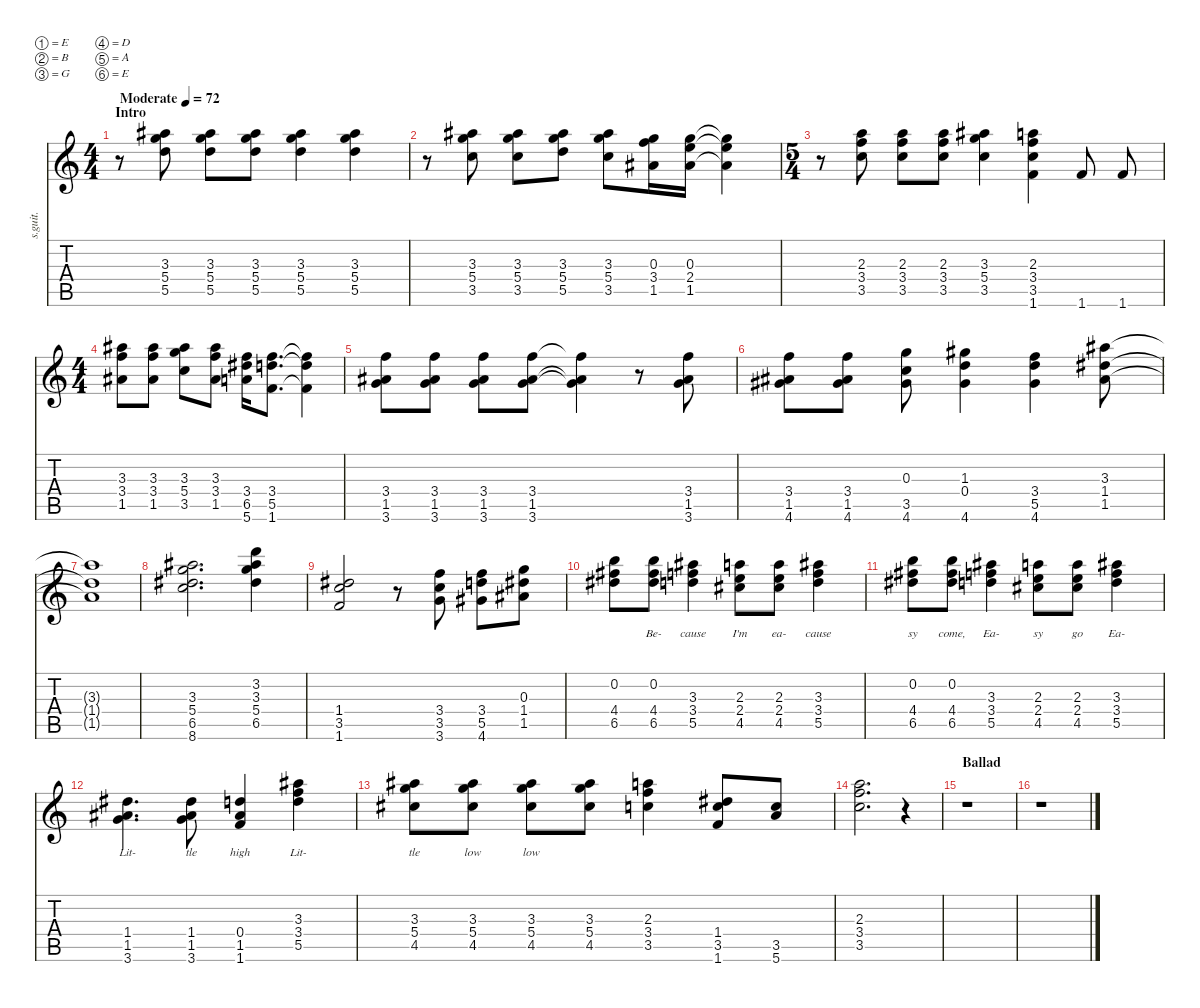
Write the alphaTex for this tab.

\defaultSystemsLayout 4
\hideDynamics
\bracketExtendMode nobrackets
\track ("Freddie, Brian, and Roger | Backing Vocals" "s.guit.") {instrument choiraahs}
\staff {score tabs}
\tuning (E5 B4 G4 D4 A3 E3)
\displaytranspose 12
\ts (4 4)
\beaming (8 2 2 2 2)
\section ("" "Intro")
\tempo (72 "Moderate")
\clef g2
\ks c
r.8{dy f instrument choiraahs} (3.3{acc #} 5.4 5.5).8{lyrics (0 "") lyrics (1 "") lyrics (2 "") lyrics (3 "") lyrics (4 "")} (3.3{acc #} 5.4 5.5).8{lyrics (0 "") lyrics (1 "") lyrics (2 "") lyrics (3 "") lyrics (4 "")} (3.3{acc #} 5.4 5.5).8{lyrics (0 "") lyrics (1 "") lyrics (2 "") lyrics (3 "") lyrics (4 "")} (3.3{acc #} 5.4 5.5).4{lyrics (0 "") lyrics (1 "") lyrics (2 "") lyrics (3 "") lyrics (4 "")} (3.3{acc #} 5.4 5.5).4{lyrics (0 "") lyrics (1 "") lyrics (2 "") lyrics (3 "") lyrics (4 "")} |
r.8 (3.3{acc #} 5.4 3.5).8{lyrics (0 "") lyrics (1 "") lyrics (2 "") lyrics (3 "") lyrics (4 "")} (3.3{acc #} 5.4 3.5).8{lyrics (0 "") lyrics (1 "") lyrics (2 "") lyrics (3 "") lyrics (4 "")} (3.3{acc #} 5.4 5.5).8{lyrics (0 "") lyrics (1 "") lyrics (2 "") lyrics (3 "") lyrics (4 "")} (3.3{acc #} 5.4 3.5).8{lyrics (0 "") lyrics (1 "") lyrics (2 "") lyrics (3 "") lyrics (4 "")} (0.3 3.4 1.5{acc #}).16{lyrics (0 "") lyrics (1 "") lyrics (2 "") lyrics (3 "") lyrics (4 "")} (0.3 2.4 1.5{acc #}).16{lyrics (0 "") lyrics (1 "") lyrics (2 "") lyrics (3 "") lyrics (4 "")} (0.3{t} 2.4{t} 1.5{t acc #}).4{lyrics (0 "") lyrics (1 "") lyrics (2 "") lyrics (3 "") lyrics (4 "")} |
\ts (5 4)
\beaming (8 2 2 2 2)
r.8 (2.3 3.4 3.5).8{lyrics (0 "") lyrics (1 "") lyrics (2 "") lyrics (3 "") lyrics (4 "")} (2.3 3.4 3.5).8{lyrics (0 "") lyrics (1 "") lyrics (2 "") lyrics (3 "") lyrics (4 "")} (2.3 3.4 3.5).8{lyrics (0 "") lyrics (1 "") lyrics (2 "") lyrics (3 "") lyrics (4 "")} (3.3{acc #} 5.4 3.5).4{lyrics (0 "") lyrics (1 "") lyrics (2 "") lyrics (3 "") lyrics (4 "")} (2.3 3.4 3.5 1.6).4{lyrics (0 "") lyrics (1 "") lyrics (2 "") lyrics (3 "") lyrics (4 "")} 1.6.8{lyrics (0 "") lyrics (1 "") lyrics (2 "") lyrics (3 "") lyrics (4 "")} 1.6.8{lyrics (0 "") lyrics (1 "") lyrics (2 "") lyrics (3 "") lyrics (4 "")} |
\ts (4 4)
\beaming (8 2 2 2 2)
(3.3{acc #} 3.4 1.5{acc #}).8{lyrics (0 "") lyrics (1 "") lyrics (2 "") lyrics (3 "") lyrics (4 "")} (3.3{acc #} 3.4 1.5{acc #}).8{lyrics (0 "") lyrics (1 "") lyrics (2 "") lyrics (3 "") lyrics (4 "")} (3.3{acc #} 5.4 3.5).8{lyrics (0 "") lyrics (1 "") lyrics (2 "") lyrics (3 "") lyrics (4 "")} (3.3{acc #} 3.4 1.5{acc #}).8{lyrics (0 "") lyrics (1 "") lyrics (2 "") lyrics (3 "") lyrics (4 "")} (3.4 6.5{acc #} 5.6).16{lyrics (0 "") lyrics (1 "") lyrics (2 "") lyrics (3 "") lyrics (4 "")} (3.4 5.5 1.6).8{d lyrics (0 "") lyrics (1 "") lyrics (2 "") lyrics (3 "") lyrics (4 "")} (3.4{t} 5.5{t} 1.6{t}).4{lyrics (0 "") lyrics (1 "") lyrics (2 "") lyrics (3 "") lyrics (4 "")} |
(3.4 1.5{acc #} 3.6).8{lyrics (0 "") lyrics (1 "") lyrics (2 "") lyrics (3 "") lyrics (4 "")} (3.4 1.5{acc #} 3.6).8{lyrics (0 "") lyrics (1 "") lyrics (2 "") lyrics (3 "") lyrics (4 "")} (3.4 1.5{acc #} 3.6).8{lyrics (0 "") lyrics (1 "") lyrics (2 "") lyrics (3 "") lyrics (4 "")} (3.4 1.5{acc #} 3.6).8{lyrics (0 "") lyrics (1 "") lyrics (2 "") lyrics (3 "") lyrics (4 "")} (3.4{t} 1.5{t acc #} 3.6{t}).4{lyrics (0 "") lyrics (1 "") lyrics (2 "") lyrics (3 "") lyrics (4 "")} r.8 (3.4 1.5{acc #} 3.6).8{lyrics (0 "") lyrics (1 "") lyrics (2 "") lyrics (3 "") lyrics (4 "")} |
(3.4 1.5{acc #} 4.6{acc #}).8{lyrics (0 "") lyrics (1 "") lyrics (2 "") lyrics (3 "") lyrics (4 "")} (3.4 1.5{acc #} 4.6{acc #}).8{lyrics (0 "") lyrics (1 "") lyrics (2 "") lyrics (3 "") lyrics (4 "")} (0.3 3.5 4.6{acc #}).8{lyrics (0 "") lyrics (1 "") lyrics (2 "") lyrics (3 "") lyrics (4 "")} (1.3{acc #} 0.4 4.6{acc #}).4{lyrics (0 "") lyrics (1 "") lyrics (2 "") lyrics (3 "") lyrics (4 "")} (3.4 5.5 4.6{acc #}).4{lyrics (0 "") lyrics (1 "") lyrics (2 "") lyrics (3 "") lyrics (4 "")} (3.3{acc #} 1.4{acc #} 1.5{acc #}).8{lyrics (0 "") lyrics (1 "") lyrics (2 "") lyrics (3 "") lyrics (4 "")} |
(3.3{t acc #} 1.4{t acc #} 1.5{t acc #}).1{lyrics (0 "") lyrics (1 "") lyrics (2 "") lyrics (3 "") lyrics (4 "")} |
(3.3{acc #} 5.4 6.5{acc #} 8.6).2{d lyrics (0 "") lyrics (1 "") lyrics (2 "") lyrics (3 "") lyrics (4 "")} (3.2 3.3{acc #} 5.4 6.5{acc #}).4{lyrics (0 "") lyrics (1 "") lyrics (2 "") lyrics (3 "") lyrics (4 "")} |
(1.4{acc #} 3.5 1.6).2{lyrics (0 "") lyrics (1 "") lyrics (2 "") lyrics (3 "") lyrics (4 "")} r.8 (3.4 3.5 3.6).8{lyrics (0 "") lyrics (1 "") lyrics (2 "") lyrics (3 "") lyrics (4 "")} (3.4 5.5 4.6{acc #}).8{lyrics (0 "") lyrics (1 "") lyrics (2 "") lyrics (3 "") lyrics (4 "")} (0.3 1.4{acc #} 1.5{acc #}).8{lyrics (0 "") lyrics (1 "") lyrics (2 "") lyrics (3 "") lyrics (4 "")} |
(0.2 4.4{acc #} 6.5{acc #}).8{lyrics (0 "") lyrics (1 "") lyrics (2 "") lyrics (3 "") lyrics (4 "")} (0.2 4.4{acc #} 6.5{acc #}).8{lyrics (0 "Be-") lyrics (1 "") lyrics (2 "") lyrics (3 "") lyrics (4 "")} (3.3{acc #} 3.4 5.5).4{lyrics (0 "cause") lyrics (1 "") lyrics (2 "") lyrics (3 "") lyrics (4 "")} (2.3 2.4 4.5{acc #}).8{lyrics (0 "I'm") lyrics (1 "") lyrics (2 "") lyrics (3 "") lyrics (4 "")} (2.3 2.4 4.5{acc #}).8{lyrics (0 "ea-") lyrics (1 "") lyrics (2 "") lyrics (3 "") lyrics (4 "")} (3.3{acc #} 3.4 5.5).4{lyrics (0 "cause") lyrics (1 "") lyrics (2 "") lyrics (3 "") lyrics (4 "")} |
(0.2 4.4{acc #} 6.5{acc #}).8{lyrics (0 "sy") lyrics (1 "") lyrics (2 "") lyrics (3 "") lyrics (4 "")} (0.2 4.4{acc #} 6.5{acc #}).8{lyrics (0 "come,") lyrics (1 "") lyrics (2 "") lyrics (3 "") lyrics (4 "")} (3.3{acc #} 3.4 5.5).4{lyrics (0 "Ea-") lyrics (1 "") lyrics (2 "") lyrics (3 "") lyrics (4 "")} (2.3 2.4 4.5{acc #}).8{lyrics (0 "sy") lyrics (1 "") lyrics (2 "") lyrics (3 "") lyrics (4 "")} (2.3 2.4 4.5{acc #}).8{lyrics (0 "go") lyrics (1 "") lyrics (2 "") lyrics (3 "") lyrics (4 "")} (3.3{acc #} 3.4 5.5).4{lyrics (0 "Ea-") lyrics (1 "") lyrics (2 "") lyrics (3 "") lyrics (4 "")} |
(1.4{acc #} 1.5{acc #} 3.6).4{d lyrics (0 "Lit-") lyrics (1 "") lyrics (2 "") lyrics (3 "") lyrics (4 "")} (1.4{acc #} 1.5{acc #} 3.6).8{lyrics (0 "tle") lyrics (1 "") lyrics (2 "") lyrics (3 "") lyrics (4 "")} (0.4 1.5{acc #} 1.6).4{lyrics (0 "high") lyrics (1 "") lyrics (2 "") lyrics (3 "") lyrics (4 "")} (3.3{acc #} 3.4 5.5).4{lyrics (0 "Lit-") lyrics (1 "") lyrics (2 "") lyrics (3 "") lyrics (4 "")} |
(3.3{acc #} 5.4 4.5{acc #}).8{lyrics (0 "tle") lyrics (1 "") lyrics (2 "") lyrics (3 "") lyrics (4 "")} (3.3{acc #} 5.4 4.5{acc #}).8{lyrics (0 "low") lyrics (1 "") lyrics (2 "") lyrics (3 "") lyrics (4 "")} (3.3{acc #} 5.4 4.5{acc #}).8{lyrics (0 "low") lyrics (1 "") lyrics (2 "") lyrics (3 "") lyrics (4 "")} (3.3{acc #} 5.4 4.5{acc #}).8{lyrics (0 "") lyrics (1 "") lyrics (2 "") lyrics (3 "") lyrics (4 "")} (2.3 3.4 3.5).4{lyrics (0 "") lyrics (1 "") lyrics (2 "") lyrics (3 "") lyrics (4 "")} (1.4{acc #} 3.5 1.6).8{lyrics (0 "") lyrics (1 "") lyrics (2 "") lyrics (3 "") lyrics (4 "")} (3.5 5.6).8{lyrics (0 "") lyrics (1 "") lyrics (2 "") lyrics (3 "") lyrics (4 "")} |
(2.3 3.4 3.5).2{d lyrics (0 "") lyrics (1 "") lyrics (2 "") lyrics (3 "") lyrics (4 "")} r.4 |
\section ("" "Ballad")
r.1 |
r.1
